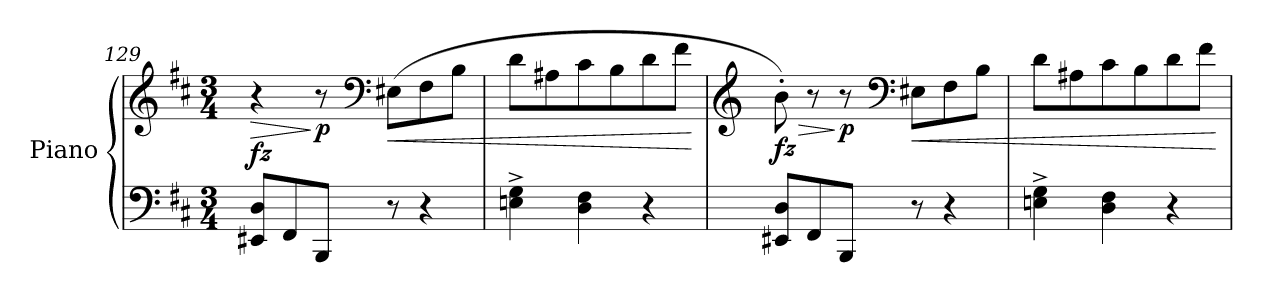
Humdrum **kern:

**kern	**kern	**dynam
*part1	*part1	*part1
*staff2	*staff1	*staff1/2
*I"Piano	*	*
*I'Pno	*	*
*clefF4	*clefG2	*
*k[f#c#]	*k[f#c#]	*
*M3/4	*M3/4	*
=129	=129	=129
!	!	!LO:HP:b
!	!	!LO:DY:n=1:a=2
8EE#X/ 8D/L	4r	> fz
8FF#/	.	.
!	!	!LO:DY:n=2:b
8BBB/J	8r	] p
*	*clefF4	*
!	!	!LO:HP:b
8r	(8E#X\L	<
4r	8F#\	.
.	8B\J	.
!!LO:LB:g=z
=130	=130	=130
4En\^ 4G\^	8d\L	.
.	8A#X\	.
4D\ 4F#\	8c#\	.
.	8B\	.
4r	8d\	.
.	8f#\J	.
.	.	[
=131	=131	=131
*	*clefG2	*
!	!	!LO:HP:b
!	!	!LO:DY:n=1:b
8EE#X/ 8D/L	8b'\)	> fz
8FF#/	8r	.
!	!	!LO:DY:n=2:b
8BBB/J	8r	] p
*	*clefF4	*
!	!	!LO:HP:b
8r	8E#X\L	<
4r	8F#\	.
.	8B\J	.
=132	=132	=132
4En\^ 4G\^	8d\L	.
.	8A#X\	.
4D\ 4F#\	8c#\	.
.	8B\	.
4r	8d\	.
.	8f#\J	.
.	.	[
=	=	=
*-	*-	*-
